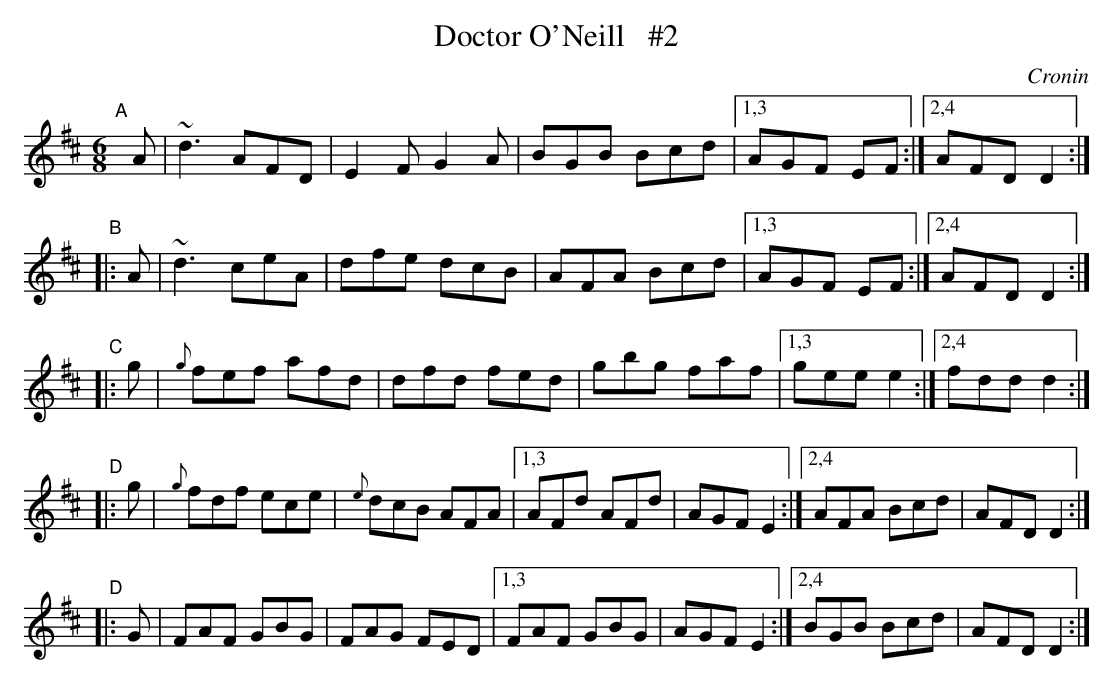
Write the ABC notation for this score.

X:1
T: Doctor O'Neill   #2
O: Cronin
M: 6/8
L: 1/8
K: D
"^A"[|]A | ~d3 AFD | E2F G2A | BGB Bcd |[1,3 AGF EF :|[2,4 AFD D2 :|
"^B"|: A | ~d3 ceA | dfe dcB | AFA Bcd |[1,3 AGF EF :|[2,4 AFD D2 :|
"^C"|: g | {g}fef afd | dfd fed | gbg faf |[1,3 gee e2 :|[2,4 fdd d2 :|
"^D"|: g | {g}fdf ece | {e}dcB AFA |[1,3 AFd AFd | AGF E2 :|[2,4 AFA Bcd | AFD D2 :|
"^D"|: G | FAF GBG | FAG FED |[1,3 FAF GBG | AGF E2 :|[2,4 BGB Bcd | AFD D2 :|
